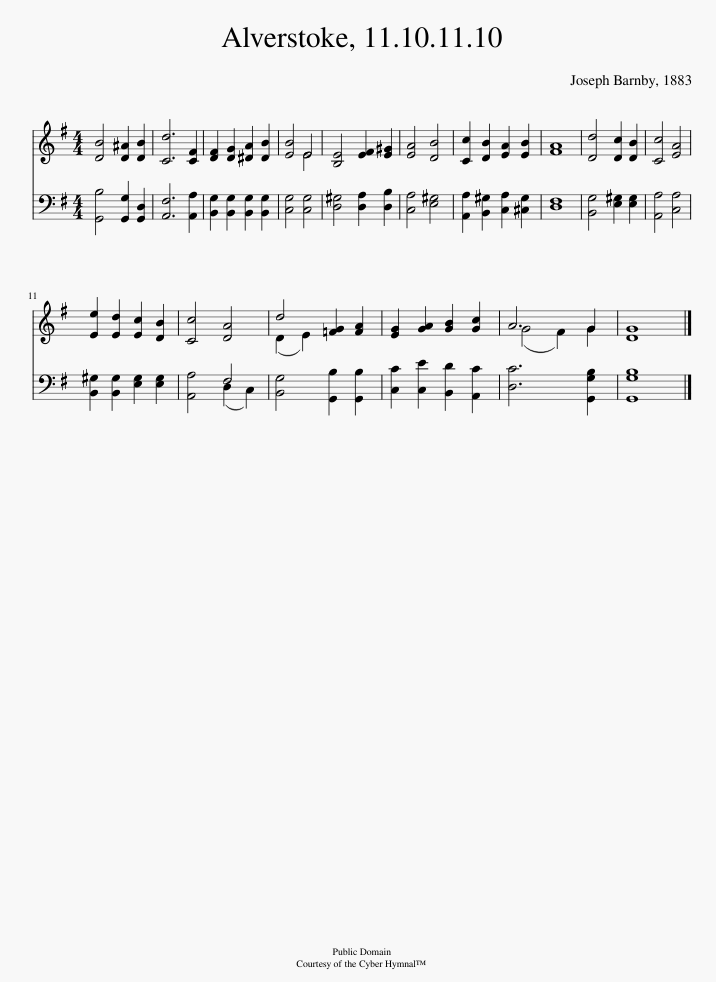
X:1
%%score ( 1 2 ) ( 3 4 )
L:1/8
M:4/4
I:linebreak $
K:G
V:1 treble
V:2 treble
V:3 bass
V:4 bass
V:1
 [DB]4 [D^A]2 [DB]2 | [Cd]6 [CF]2 | [DF]2 [DG]2 [^DA]2 [DB]2 | [EB]4 E4 | [B,E]4 [EF]2 [E^G]2 | %5
 [EA]4 [DB]4 | [Cc]2 [DB]2 [EA]2 [EB]2 | [FA]8 | [Dd]4 [Dc]2 [DB]2 | [Cc]4 [EA]4 |$ %10
 [Ee]2 [Ed]2 [Ec]2 [DB]2 | [Cc]4 [DA]4 | d4 [=FG]2 [FA]2 | [EG]2 [GA]2 [GB]2 [Gc]2 | A6 G2 | %15
 [DG]8 |] %16
V:2
 x8 | x8 | x8 | x4 E4 | x8 | %5
 x8 | x8 | x8 | x8 | x8 |$ %10
 x8 | x8 | (D2 E2) x4 | x8 | (G4 F2) G2 | %15
 x8 |] %16
V:3
 [G,,B,]4 [G,,G,]2 [G,,D,]2 | [A,,F,]6 [A,,A,]2 | [B,,G,]2 [B,,G,]2 [B,,G,]2 [B,,G,]2 | [C,G,]4 [C,G,]4 | [D,^G,]4 [D,A,]2 [D,B,]2 | %5
 [C,A,]4 [E,^G,]4 | [A,,A,]2 [B,,^G,]2 [C,A,]2 [^C,G,]2 | [D,F,]8 | [B,,G,]4 [E,^G,]2 [E,G,]2 | [A,,A,]4 [C,A,]4 |$ %10
 [B,,^G,]2 [B,,G,]2 [E,G,]2 [E,G,]2 | [A,,A,]4 F,4 | [B,,G,]4 [G,,B,]2 [G,,B,]2 | [C,C]2 [C,E]2 [B,,D]2 [A,,C]2 | [D,C]6 [G,,G,B,]2 | %15
 [G,,G,B,]8 |] %16
V:4
 x8 | x8 | x8 | x8 | x8 | %5
 x8 | x8 | x8 | x8 | x8 |$ %10
 x8 | x4 (D,2 C,2) | x8 | x8 | x8 | %15
 x8 |] %16
